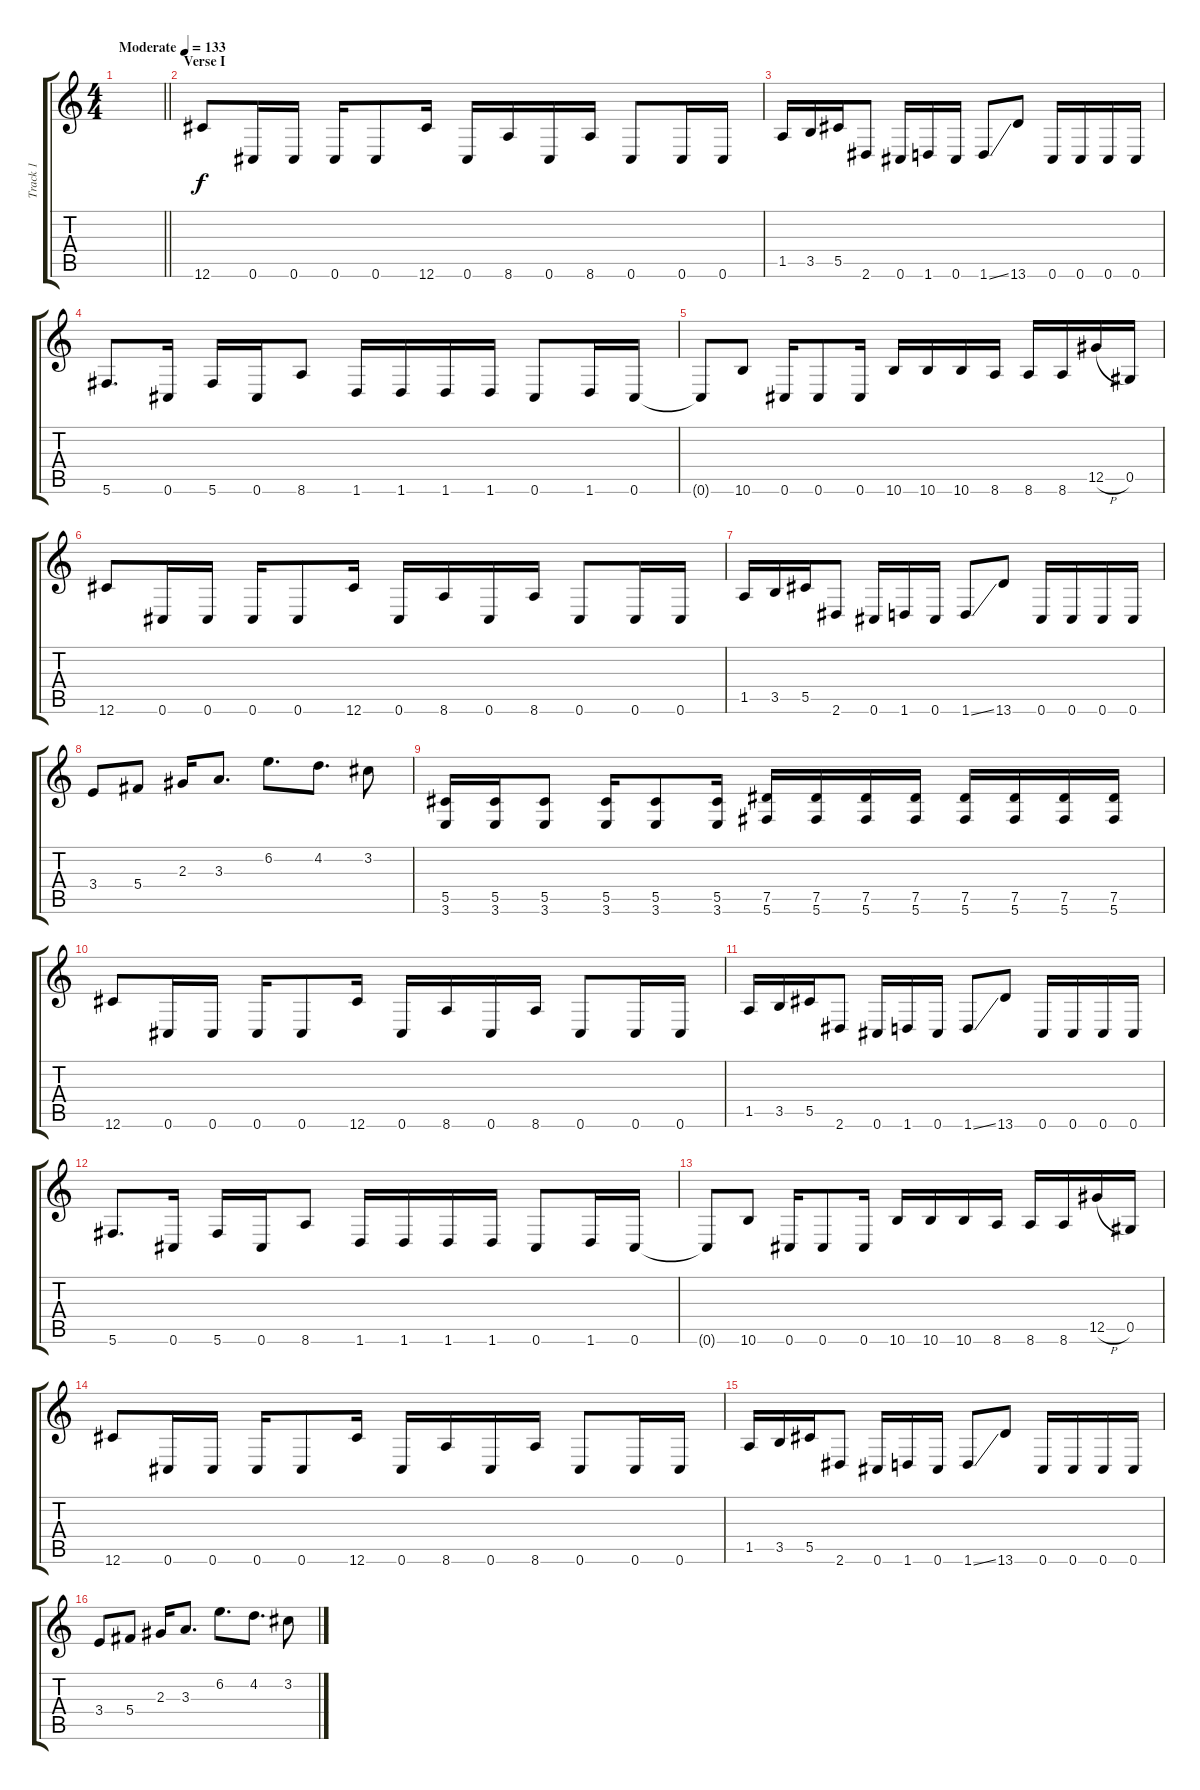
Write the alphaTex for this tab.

\track ("Track 1" "Track 1") {instrument distortionguitar}
\staff {score tabs}
\tuning (Eb4 Bb3 Gb3 Db3 Ab2 Db2) {hide}
\ts (4 4)
\tempo (133 "Moderate")
\clef g2
\barLineRight lightlight
\ks c
|
\section ("" "Verse I")
12.6.8 0.6.16 0.6.16 0.6.16 0.6.8 12.6.16 0.6.16 8.6.16 0.6.16 8.6.16 0.6.8 0.6.16 0.6.16 |
1.5.16 3.5.16 5.5.16 2.6.8 0.6.16 1.6.16 0.6.16 1.6{ss}.8 13.6.8 0.6.16 0.6.16 0.6.16 0.6.16 |
5.6.8{d} 0.6.16 5.6.16 0.6.16 8.6.8 1.6.16 1.6.16 1.6.16 1.6.16 0.6.8 1.6.16 0.6.16 |
0.6{t}.8 10.6.8 0.6.16 0.6.8 0.6.16 10.6.16 10.6.16 10.6.16 8.6.16 8.6.16 8.6.16 12.5{h}.16 0.5.16 |
12.6.8 0.6.16 0.6.16 0.6.16 0.6.8 12.6.16 0.6.16 8.6.16 0.6.16 8.6.16 0.6.8 0.6.16 0.6.16 |
1.5.16 3.5.16 5.5.16 2.6.8 0.6.16 1.6.16 0.6.16 1.6{ss}.8 13.6.8 0.6.16 0.6.16 0.6.16 0.6.16 |
3.4.8 5.4.8 2.3.16 3.3.8{d} 6.2.8{d} 4.2.8{d} 3.2.8 |
(5.5 3.6).16 (5.5 3.6).16 (5.5 3.6).8 (5.5 3.6).16 (5.5 3.6).8 (5.5 3.6).16 (7.5 5.6).16 (7.5 5.6).16 (7.5 5.6).16 (7.5 5.6).16 (7.5 5.6).16 (7.5 5.6).16 (7.5 5.6).16 (7.5 5.6).16 |
12.6.8 0.6.16 0.6.16 0.6.16 0.6.8 12.6.16 0.6.16 8.6.16 0.6.16 8.6.16 0.6.8 0.6.16 0.6.16 |
1.5.16 3.5.16 5.5.16 2.6.8 0.6.16 1.6.16 0.6.16 1.6{ss}.8 13.6.8 0.6.16 0.6.16 0.6.16 0.6.16 |
5.6.8{d} 0.6.16 5.6.16 0.6.16 8.6.8 1.6.16 1.6.16 1.6.16 1.6.16 0.6.8 1.6.16 0.6.16 |
0.6{t}.8 10.6.8 0.6.16 0.6.8 0.6.16 10.6.16 10.6.16 10.6.16 8.6.16 8.6.16 8.6.16 12.5{h}.16 0.5.16 |
12.6.8 0.6.16 0.6.16 0.6.16 0.6.8 12.6.16 0.6.16 8.6.16 0.6.16 8.6.16 0.6.8 0.6.16 0.6.16 |
1.5.16 3.5.16 5.5.16 2.6.8 0.6.16 1.6.16 0.6.16 1.6{ss}.8 13.6.8 0.6.16 0.6.16 0.6.16 0.6.16 |
3.4.8 5.4.8 2.3.16 3.3.8{d} 6.2.8{d} 4.2.8{d} 3.2.8
